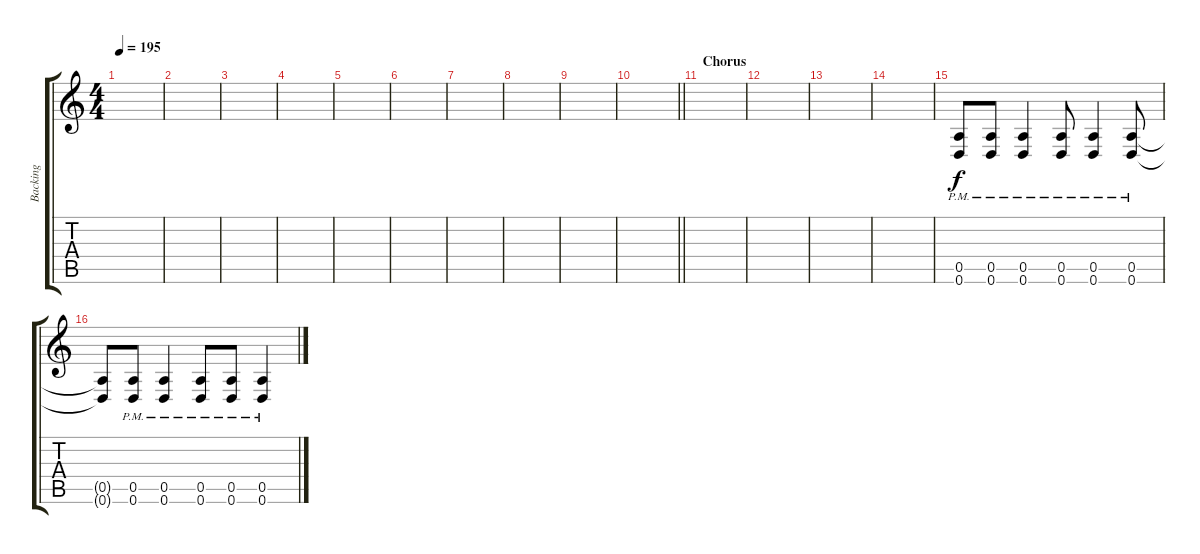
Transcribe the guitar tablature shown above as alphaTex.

\track ("Backing" "Backing") {instrument distortionguitar}
\staff {score tabs}
\tuning (E4 B3 G3 D3 A2 D2) {hide}
\ts (4 4)
\tempo 195
\clef g2
\ks c
|
|
|
|
|
|
|
|
|
\barLineRight lightlight
|
\section ("" "Chorus")
|
|
|
|
(0.5{pm} 0.6{pm}).8 (0.5{pm} 0.6{pm}).8 (0.5{pm} 0.6{pm}).4 (0.5{pm} 0.6{pm}).8 (0.5{pm} 0.6{pm}).4 (0.5{pm} 0.6{pm}).8 |
(0.5{t} 0.6{t}).8 (0.5{pm} 0.6{pm}).8 (0.5{pm} 0.6{pm}).4 (0.5{pm} 0.6{pm}).8 (0.5{pm} 0.6{pm}).8 (0.5{pm} 0.6{pm}).4
